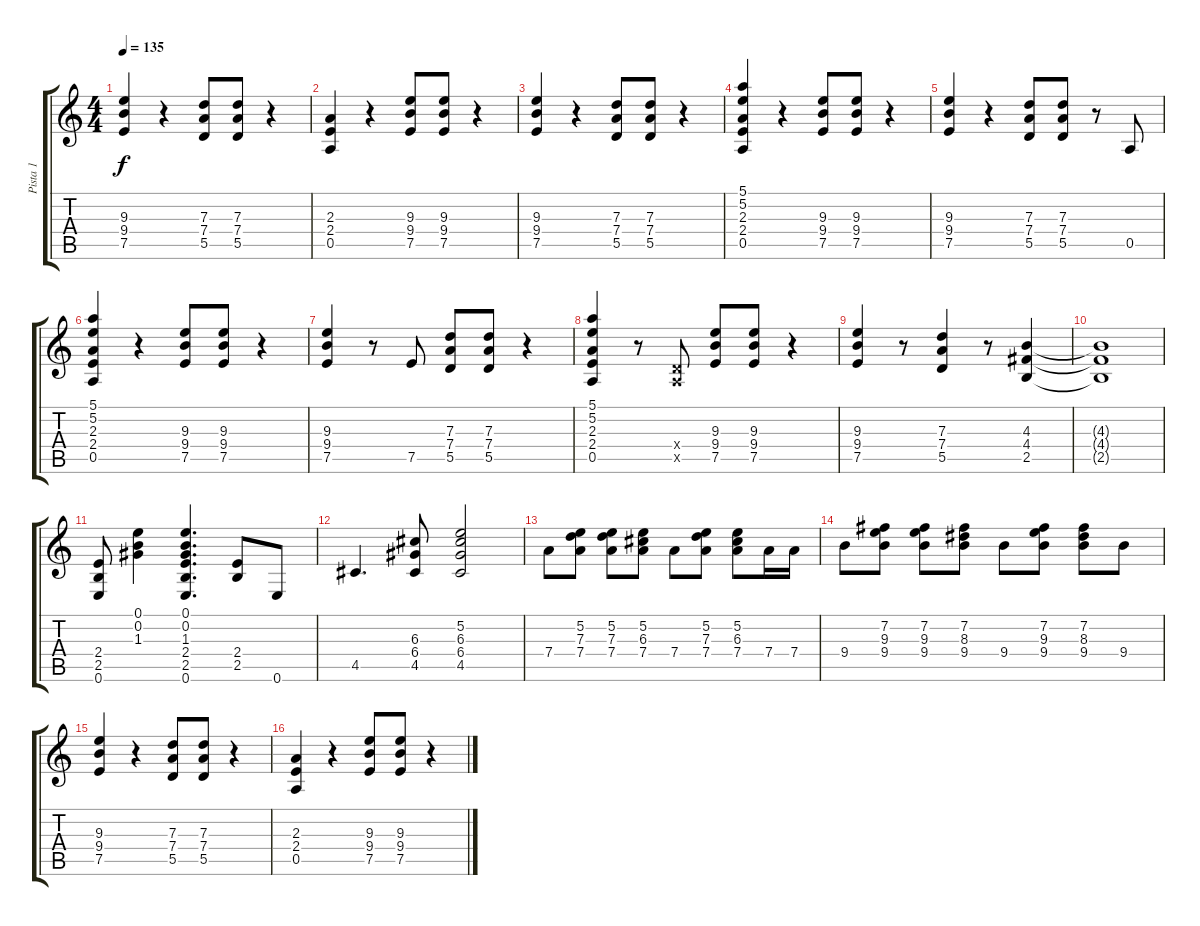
\track ("Pista 1" "Pista 1") {instrument electricguitarclean}
\staff {score tabs}
\tuning (E4 B3 G3 D3 A2 E2) {hide}
\ts (4 4)
\tempo 135
\clef g2
\ks c
(9.3 9.4 7.5).4{dy f} r.4 (7.3 7.4 5.5).8 (7.3 7.4 5.5).8 r.4 |
(2.3 2.4 0.5).4 r.4 (9.3 9.4 7.5).8 (9.3 9.4 7.5).8 r.4 |
(9.3 9.4 7.5).4 r.4 (7.3 7.4 5.5).8 (7.3 7.4 5.5).8 r.4 |
(5.1 5.2 2.3 2.4 0.5).4 r.4 (9.3 9.4 7.5).8 (9.3 9.4 7.5).8 r.4 |
(9.3 9.4 7.5).4 r.4 (7.3 7.4 5.5).8 (7.3 7.4 5.5).8 r.8 0.5.8 |
(5.1 5.2 2.3 2.4 0.5).4 r.4 (9.3 9.4 7.5).8 (9.3 9.4 7.5).8 r.4 |
(9.3 9.4 7.5).4 r.8 7.5.8 (7.3 7.4 5.5).8 (7.3 7.4 5.5).8 r.4 |
(5.1 5.2 2.3 2.4 0.5).4 r.8 (0.4{x} 0.5{x}).8 (9.3 9.4 7.5).8 (9.3 9.4 7.5).8 r.4 |
(9.3 9.4 7.5).4 r.8 (7.3 7.4 5.5).4 r.8 (4.3 4.4 2.5).4 |
(4.3{t} 4.4{t} 2.5{t}).1 |
(2.4 2.5 0.6).8 (0.1 0.2 1.3).4 (0.1 0.2 1.3 2.4 2.5 0.6).4{d} (2.4 2.5).8 0.6.8 |
4.5.4{d} (6.3 6.4 4.5).8 (5.2 6.3 6.4 4.5).2 |
7.4.8 (5.2 7.3 7.4).8 (5.2 7.3 7.4).8 (5.2 6.3 7.4).8 7.4.8 (5.2 7.3 7.4).8 (5.2 6.3 7.4).8 7.4.16 7.4.16 |
9.4.8 (7.2 9.3 9.4).8 (7.2 9.3 9.4).8 (7.2 8.3 9.4).8 9.4.8 (7.2 9.3 9.4).8 (7.2 8.3 9.4).8 9.4.8 |
(9.3 9.4 7.5).4 r.4 (7.3 7.4 5.5).8 (7.3 7.4 5.5).8 r.4 |
(2.3 2.4 0.5).4 r.4 (9.3 9.4 7.5).8 (9.3 9.4 7.5).8 r.4
